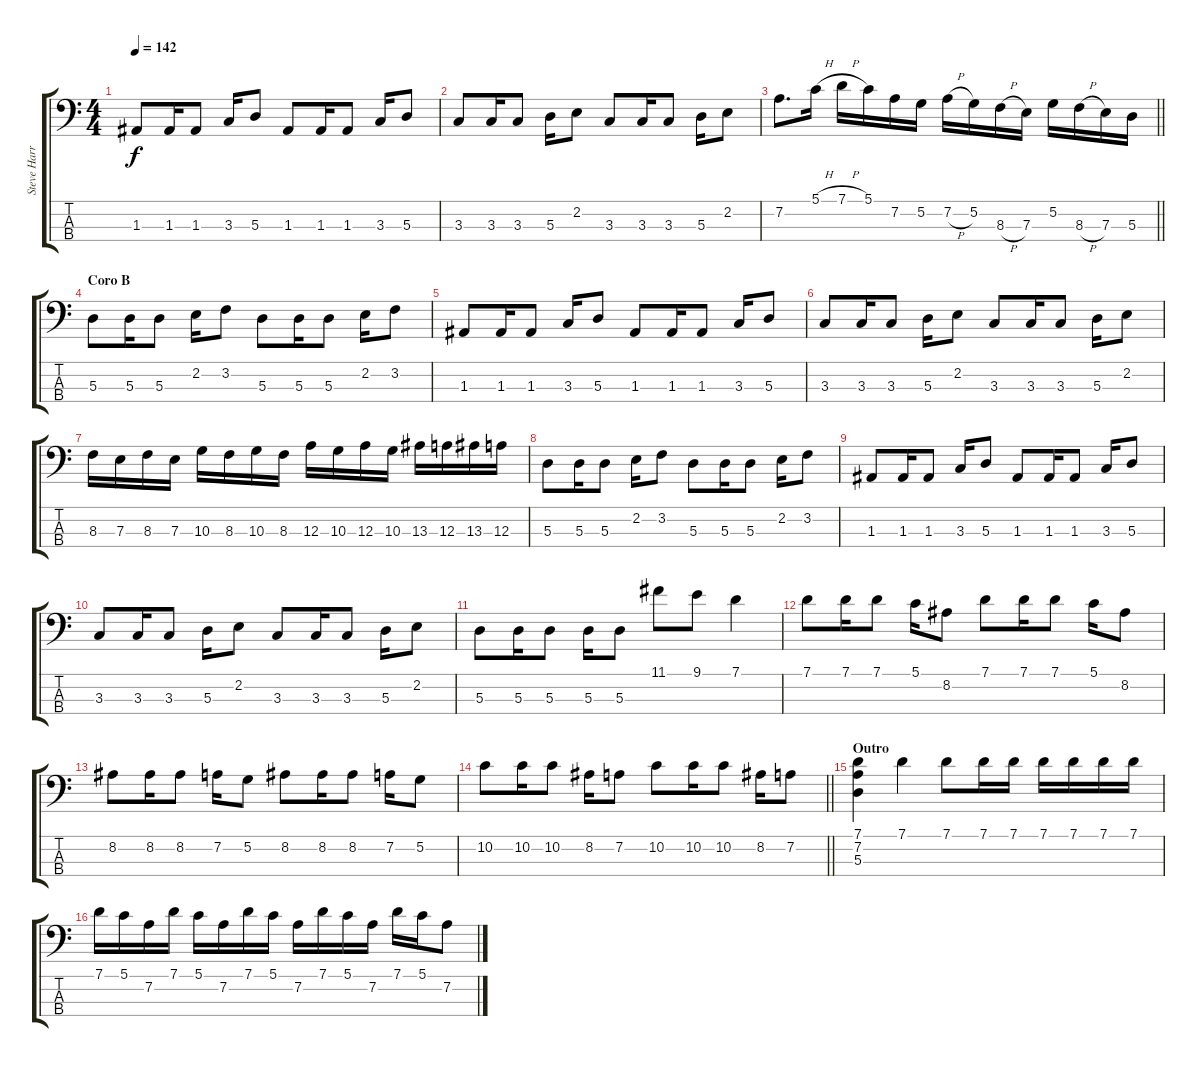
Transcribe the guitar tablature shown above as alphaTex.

\track ("Steve Harris" "Steve Harr") {instrument electricbassfinger}
\staff {score tabs}
\tuning (G2 D2 A1 E1) {hide}
\ts (4 4)
\tempo 142
\clef f4
\ks c
1.3.8{dy f} 1.3.16 1.3.8 3.3.16 5.3.8 1.3.8 1.3.16 1.3.8 3.3.16 5.3.8 |
3.3.8 3.3.16 3.3.8 5.3.16 2.2.8 3.3.8 3.3.16 3.3.8 5.3.16 2.2.8 |
\barLineRight lightlight
7.2.8{d} 5.1{h}.16 7.1{h}.16 5.1.16 7.2.16 5.2.16 7.2{h}.16 5.2.16 8.3{h}.16 7.3.16 5.2.16 8.3{h}.16 7.3.16 5.3.16 |
\section ("" "Coro B")
5.3.8 5.3.16 5.3.8 2.2.16 3.2.8 5.3.8 5.3.16 5.3.8 2.2.16 3.2.8 |
1.3.8 1.3.16 1.3.8 3.3.16 5.3.8 1.3.8 1.3.16 1.3.8 3.3.16 5.3.8 |
3.3.8 3.3.16 3.3.8 5.3.16 2.2.8 3.3.8 3.3.16 3.3.8 5.3.16 2.2.8 |
8.3.16 7.3.16 8.3.16 7.3.16 10.3.16 8.3.16 10.3.16 8.3.16 12.3.16 10.3.16 12.3.16 10.3.16 13.3.16 12.3.16 13.3.16 12.3.16 |
5.3.8 5.3.16 5.3.8 2.2.16 3.2.8 5.3.8 5.3.16 5.3.8 2.2.16 3.2.8 |
1.3.8 1.3.16 1.3.8 3.3.16 5.3.8 1.3.8 1.3.16 1.3.8 3.3.16 5.3.8 |
3.3.8 3.3.16 3.3.8 5.3.16 2.2.8 3.3.8 3.3.16 3.3.8 5.3.16 2.2.8 |
5.3.8 5.3.16 5.3.8 5.3.16 5.3.8 11.1.8 9.1.8 7.1.4 |
7.1.8 7.1.16 7.1.8 5.1.16 8.2.8 7.1.8 7.1.16 7.1.8 5.1.16 8.2.8 |
8.2.8 8.2.16 8.2.8 7.2.16 5.2.8 8.2.8 8.2.16 8.2.8 7.2.16 5.2.8 |
\barLineRight lightlight
10.2.8 10.2.16 10.2.8 8.2.16 7.2.8 10.2.8 10.2.16 10.2.8 8.2.16 7.2.8 |
\section ("" "Outro")
(7.1 7.2 5.3).4 7.1.4 7.1.8 7.1.16 7.1.16 7.1.16 7.1.16 7.1.16 7.1.16 |
7.1.16 5.1.16 7.2.16 7.1.16 5.1.16 7.2.16 7.1.16 5.1.16 7.2.16 7.1.16 5.1.16 7.2.16 7.1.16 5.1.16 7.2.8
